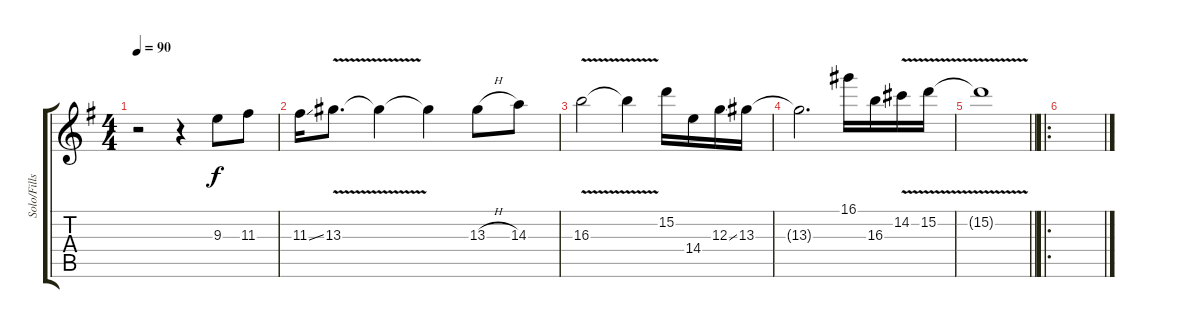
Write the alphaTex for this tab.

\track ("Solo/Fills" "Solo/Fills") {instrument overdrivenguitar}
\staff {score tabs}
\tuning (E4 B3 G3 D3 A2 E2) {hide}
\ts (4 4)
\tempo 90
\clef g2
\ks g
r.2{dy f} r.4 9.3.8 11.3.8 |
11.3{ss}.16 13.3{v}.8{d} 13.3{t}.4 13.3{t}.4 13.3{h}.8 14.3.8 |
16.3{v}.2 16.3{t}.4 15.2.16 14.4.16 12.3{ss}.16 13.3.16 |
13.3{t}.2{d} 16.1.16 16.3.16 14.2{v}.16 15.2{v}.16 |
\barLineRight lightlight
15.2{t}.1 |
\ro
